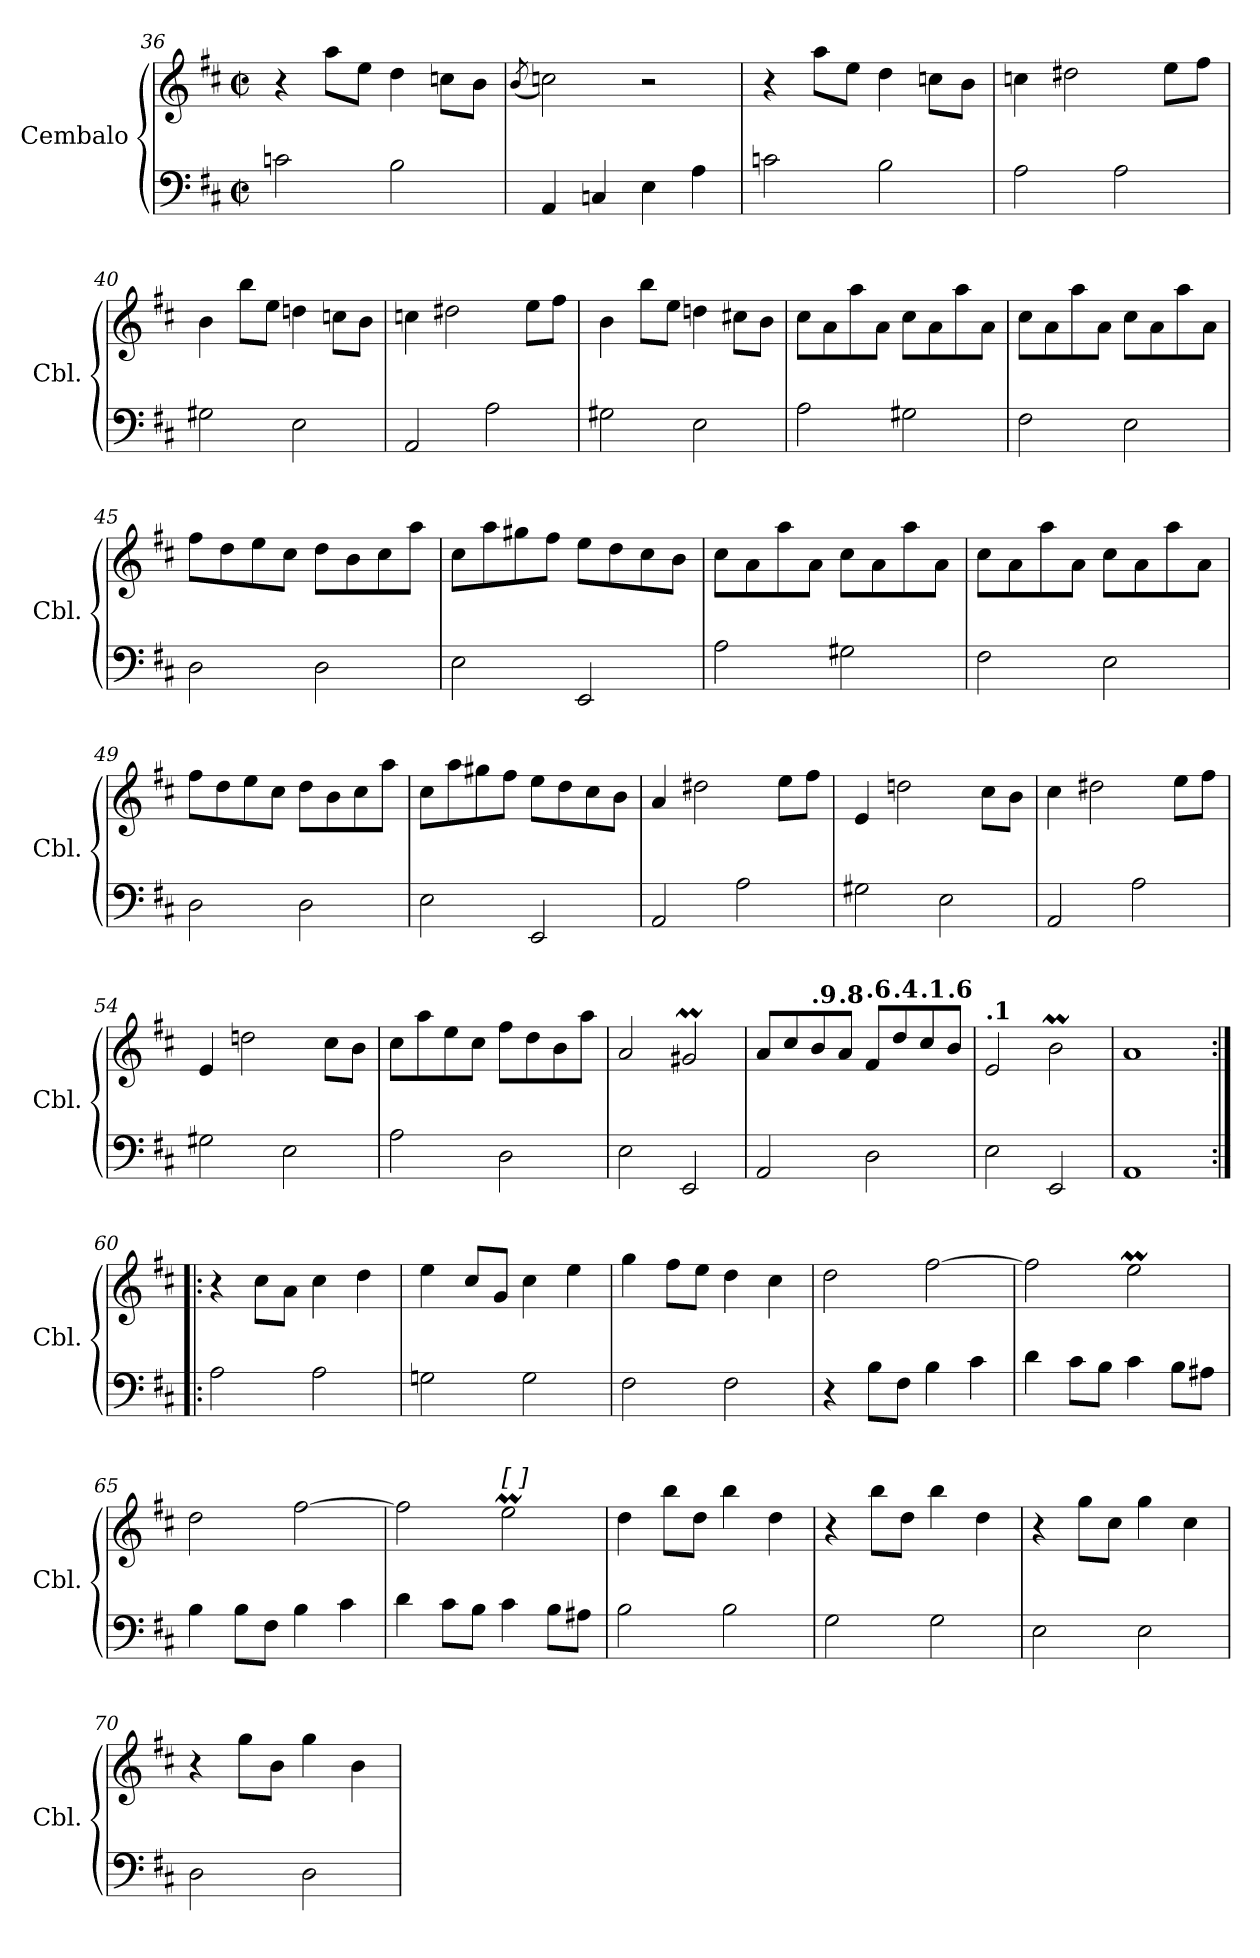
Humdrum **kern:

**kern	**kern
*part1	*part1
*staff2	*staff1
*I"Cembalo	*
*I'Cbl.	*
*clefF4	*clefG2
*k[f#c#]	*k[f#c#]
*M2/2	*M2/2
*met(c|)	*met(c|)
=36	=36
2cn\	4r
.	8aa\L
.	8ee\J
2B\	4dd\
.	8ccn\L
.	8b\J
=37	=37
.	(<8qb/
4AA/	2ccn\)
4Cn/	.
4E\	2r
4A\	.
=38	=38
2cn\	4r
.	8aa\L
.	8ee\J
2B\	4dd\
.	8ccn\L
.	8b\J
=39	=39
2A\	4ccn\
.	2dd#X\
2A\	.
.	8ee\L
.	8ff#\J
!!LO:LB:g=z
=40	=40
2G#X\	4b\
.	8bb\L
.	8ee\J
2E\	4ddn\
.	8ccn\L
.	8b\J
=41	=41
2AA/	4ccn\
.	2dd#X\
2A\	.
.	8ee\L
.	8ff#\J
=42	=42
2G#X\	4b\
.	8bb\L
.	8ee\J
2E\	4ddn\
.	8cc#X\L
.	8b\J
=43	=43
2A\	8cc#\L
.	8a\
.	8aa\
.	8a\J
2G#X\	8cc#\L
.	8a\
.	8aa\
.	8a\J
=44	=44
2F#\	8cc#\L
.	8a\
.	8aa\
.	8a\J
2E\	8cc#\L
.	8a\
.	8aa\
.	8a\J
!!LO:LB:g=z
=45	=45
2D\	8ff#\L
.	8dd\
.	8ee\
.	8cc#\J
2D\	8dd\L
.	8b\
.	8cc#\
.	8aa\J
=46	=46
2E\	8cc#\L
.	8aa\
.	8gg#X\
.	8ff#\J
2EE/	8ee\L
.	8dd\
.	8cc#\
.	8b\J
=47	=47
2A\	8cc#\L
.	8a\
.	8aa\
.	8a\J
2G#X\	8cc#\L
.	8a\
.	8aa\
.	8a\J
=48	=48
2F#\	8cc#\L
.	8a\
.	8aa\
.	8a\J
2E\	8cc#\L
.	8a\
.	8aa\
.	8a\J
=49	=49
2D\	8ff#\L
.	8dd\
.	8ee\
.	8cc#\J
2D\	8dd\L
.	8b\
.	8cc#\
.	8aa\J
!!LO:LB:g=z
=50	=50
2E\	8cc#\L
.	8aa\
.	8gg#X\
.	8ff#\J
2EE/	8ee\L
.	8dd\
.	8cc#\
.	8b\J
=51	=51
2AA/	4a/
.	2dd#X\
2A\	.
.	8ee\L
.	8ff#\J
=52	=52
2G#X\	4e/
.	2ddn\
2E\	.
.	8cc#\L
.	8b\J
=53	=53
2AA/	4cc#\
.	2dd#X\
2A\	.
.	8ee\L
.	8ff#\J
=54	=54
2G#X\	4e/
.	2ddn\
2E\	.
.	8cc#\L
.	8b\J
!!LO:LB:g=z
=55	=55
2A\	8cc#\L
.	8aa\
.	8ee\
.	8cc#\J
2D\	8ff#\L
.	8dd\
.	8b\
.	8aa\J
=56	=56
2E\	2a/
2EE/	2g#Xm/
=57	=57
*	*MM158
2AA/	8a/L
.	8cc#/
*	*MM157
!	!LO:TX:a:B:t=.9
.	8b/
*	*MM157
!	!LO:TX:a:B:t=.8
.	8a/J
*	*MM157
!	!LO:TX:a:B:t=.6
2D\	8f#/L
*	*MM157
!	!LO:TX:a:B:t=.4
.	8dd/
*	*MM157
!	!LO:TX:a:B:t=.1
.	8cc#/
*	*MM156
!	!LO:TX:a:B:t=.6
.	8b/J
=58	=58
*	*MM156
!	!LO:TX:a:B:t=.1
2E\	2e/
*	*MM153
2EE/	2bM\
=59	=59
*	*MM148
1AA	1a
!!LO:PB:g=z
=60:|!|:	=60:|!|:
*	*MM158
2A\	4r
.	8cc#\L
.	8a\J
2A\	4cc#\
.	4dd\
=61	=61
2Gn\	4ee\
.	8cc#/L
.	8g/J
2G\	4cc#\
.	4ee\
=62	=62
2F#\	4gg\
.	8ff#\L
.	8ee\J
2F#\	4dd\
.	4cc#\
=63	=63
4r	2dd\
8B\L	.
8F#\J	.
4B\	[2ff#\
4c#\	.
!!LO:LB:g=z
=64	=64
4d\	2ff#\]
8c#\L	.
8B\J	.
4c#\	2eeM\
8B\L	.
8A#X\J	.
=65	=65
4B\	2dd\
8B\L	.
8F#\J	.
4B\	[2ff#\
4c#\	.
=66	=66
4d\	2ff#\]
8c#\L	.
8B\J	.
!	!LO:TX:a:t=[    ]
4c#\	2eeM\
8B\L	.
8A#X\J	.
=67	=67
2B\	4dd\
.	8bb\L
.	8dd\J
2B\	4bb\
.	4dd\
!!LO:LB:g=z
=68	=68
2G\	4r
.	8bb\L
.	8dd\J
2G\	4bb\
.	4dd\
=69	=69
2E\	4r
.	8gg\L
.	8cc#\J
2E\	4gg\
.	4cc#\
=70	=70
2D\	4r
.	8gg\L
.	8b\J
2D\	4gg\
.	4b\
=	=
*-	*-
